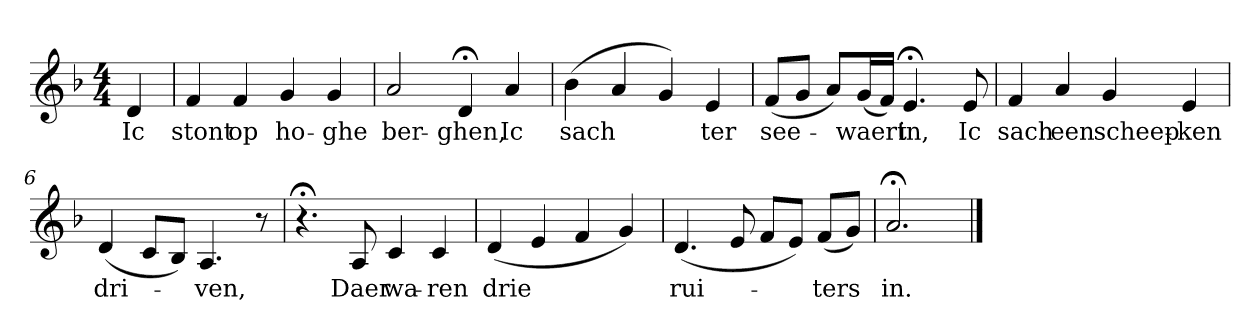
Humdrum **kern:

**kern	**text
*part1	*part1
*staff1	*staff1
*k[b-]	*
*d:	*
*M4/4	*
*MM120	*
=	=
4d	Ic
=1	=1
4f	stont
4f	op
4g	ho-
4g	-ghe
=2	=2
2a	ber-
4d;<	-ghen,
4a	Ic
=3	=3
(4b-	sach
4a	.
4g)	.
4e	ter
=4	=4
(8fL	see-
8gJ	.
8aL)	.
(16gL	-waert
16fJJ)	.
4.e;<	in,
8e	Ic
=5	=5
4f	sach
4a	een
4g	scheep-
4e	-ken
=6	=6
(4d	dri-
8cL	.
8B-J)	.
4.A	-ven,
8r	.
=7	=7
4.r;<	.
8A	Daer
4c	wa-
4c	-ren
=8	=8
(4d	drie
4e	.
4f	.
4g)	.
=9	=9
(4.d	rui-
8e	.
8fL	.
8eJ)	.
(8fL	-ters
8gJ)	.
=10	=10
2.a;<	in.
==	==
*-	*-
